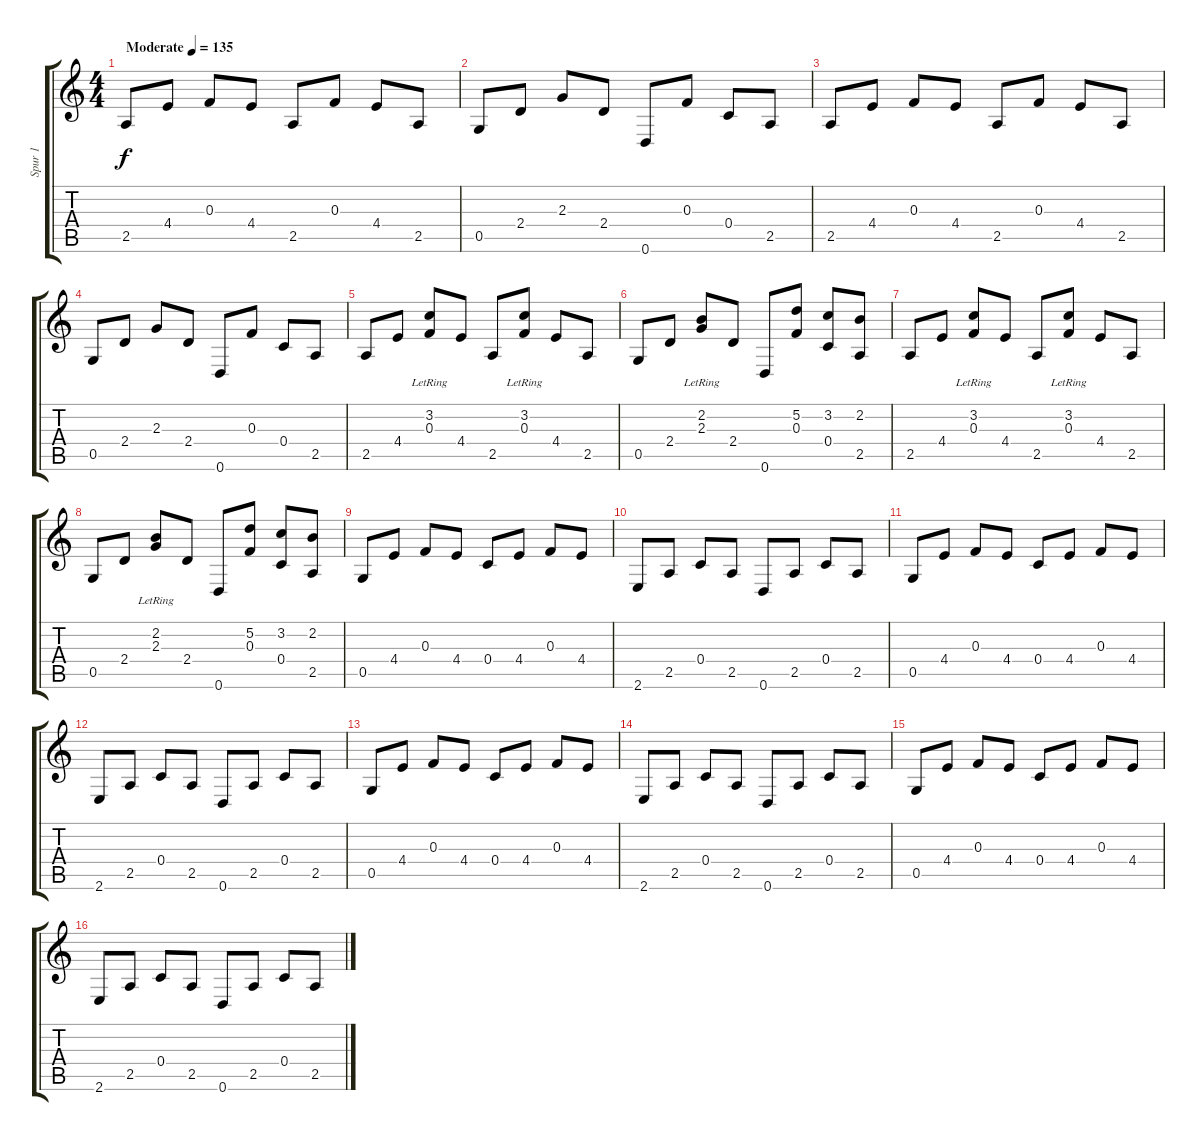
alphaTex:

\track ("Spur 1" "Spur 1") {instrument acousticguitarsteel}
\staff {score tabs}
\tuning (D4 A3 F3 C3 G2 D2) {hide}
\ts (4 4)
\tempo (135 "Moderate")
\clef g2
\ks c
2.5.8{dy f instrument acousticguitarsteel} 4.4.8 0.3.8 4.4.8 2.5.8 0.3.8 4.4.8 2.5.8 |
0.5.8 2.4.8 2.3.8 2.4.8 0.6.8 0.3.8 0.4.8 2.5.8 |
2.5.8 4.4.8 0.3.8 4.4.8 2.5.8 0.3.8 4.4.8 2.5.8 |
0.5.8 2.4.8 2.3.8 2.4.8 0.6.8 0.3.8 0.4.8 2.5.8 |
2.5.8 4.4.8 (3.2{lr} 0.3).8 4.4.8 2.5.8 (3.2{lr} 0.3).8 4.4.8 2.5.8 |
0.5.8 2.4.8 (2.2{lr} 2.3).8 2.4.8 0.6.8 (5.2 0.3).8 (3.2 0.4).8 (2.2 2.5).8 |
2.5.8 4.4.8 (3.2{lr} 0.3).8 4.4.8 2.5.8 (3.2{lr} 0.3).8 4.4.8 2.5.8 |
0.5.8 2.4.8 (2.2{lr} 2.3).8 2.4.8 0.6.8 (5.2 0.3).8 (3.2 0.4).8 (2.2 2.5).8 |
0.5.8 4.4.8 0.3.8 4.4.8 0.4.8 4.4.8 0.3.8 4.4.8 |
2.6.8 2.5.8 0.4.8 2.5.8 0.6.8 2.5.8 0.4.8 2.5.8 |
0.5.8 4.4.8 0.3.8 4.4.8 0.4.8 4.4.8 0.3.8 4.4.8 |
2.6.8 2.5.8 0.4.8 2.5.8 0.6.8 2.5.8 0.4.8 2.5.8 |
0.5.8 4.4.8 0.3.8 4.4.8 0.4.8 4.4.8 0.3.8 4.4.8 |
2.6.8 2.5.8 0.4.8 2.5.8 0.6.8 2.5.8 0.4.8 2.5.8 |
0.5.8 4.4.8 0.3.8 4.4.8 0.4.8 4.4.8 0.3.8 4.4.8 |
2.6.8 2.5.8 0.4.8 2.5.8 0.6.8 2.5.8 0.4.8 2.5.8
